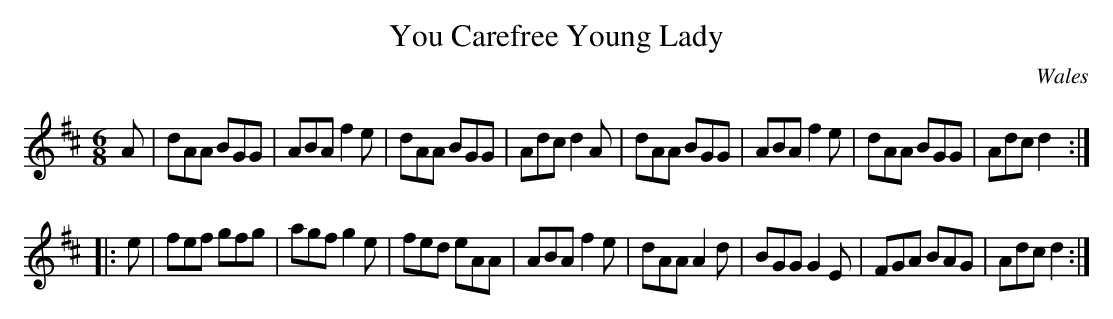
X:1
T:You Carefree Young Lady
M:6/8
O:Wales
K:D major
A |\
dAA BGG | ABA f2e | dAA BGG | Adc d2A |\
dAA BGG | ABA f2e | dAA BGG | Adc d2 ::
e |\
fef gfg | agf g2e | fed eAA | ABA f2e |\
dAA A2d | BGG G2E | FGA BAG | Adc d2 :|
